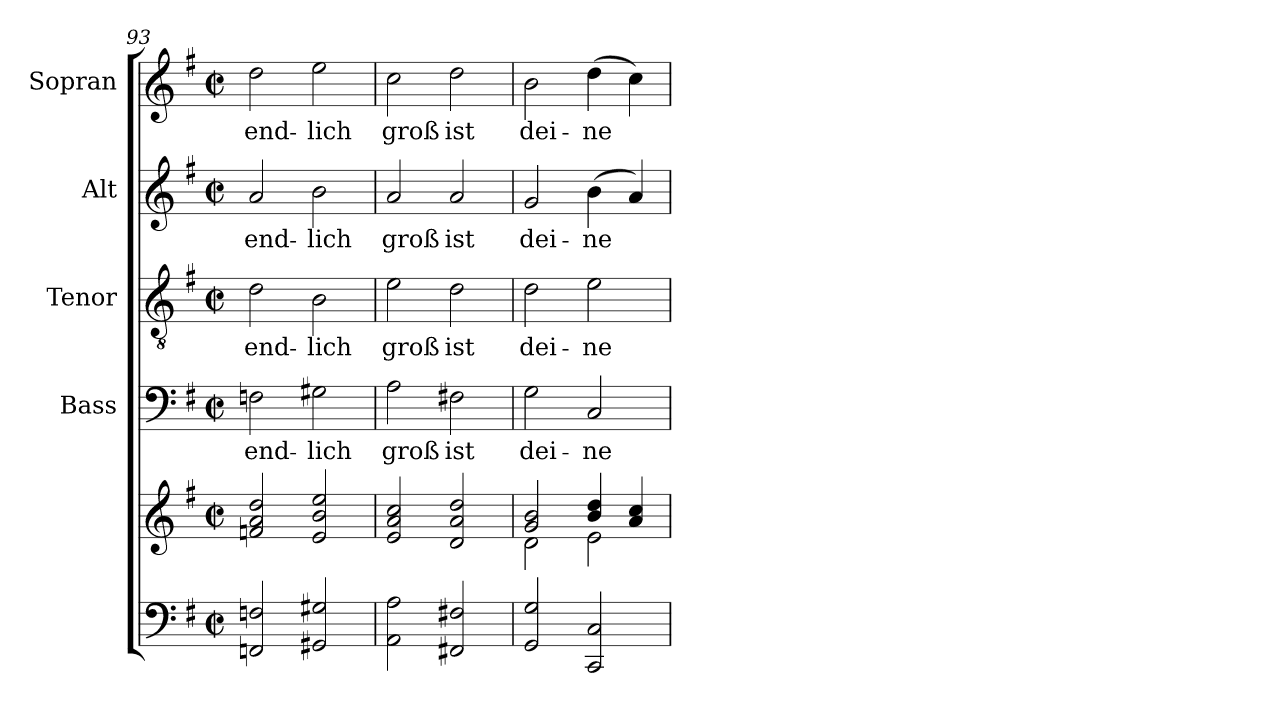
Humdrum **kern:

**kern	**kern	**kern	**text	**kern	**text	**kern	**text	**kern	**text
*part5	*part5	*part4	*part4	*part3	*part3	*part2	*part2	*part1	*part1
*staff6	*staff5	*staff4	*staff4	*staff3	*staff3	*staff2	*staff2	*staff1	*staff1
*	*	*I"Bass	*	*I"Tenor	*	*I"Alt	*	*I"Sopran	*
*	*	*I'B.	*	*I'T.	*	*I'A.	*	*I'S.	*
*clefF4	*clefG2	*clefF4	*	*clefGv2	*	*clefG2	*	*clefG2	*
*k[f#]	*k[f#]	*k[f#]	*	*k[f#]	*	*k[f#]	*	*k[f#]	*
*G:	*G:	*G:	*	*G:	*	*G:	*	*G:	*
*M2/2	*M2/2	*M2/2	*	*M2/2	*	*M2/2	*	*M2/2	*
*met(c|)	*met(c|)	*met(c|)	*	*met(c|)	*	*met(c|)	*	*met(c|)	*
=93	=93	=93	=93	=93	=93	=93	=93	=93	=93
!	!	!	!LO:LY:b	!	!LO:LY:b	!	!LO:LY:b	!	!LO:LY:b
2FFn/ 2Fn/	2fn/ 2a/ 2dd/	2Fn\	-end-	2d\	-end-	2a/	-end-	2dd\	-end-
!	!	!	!LO:LY:b	!	!LO:LY:b	!	!LO:LY:b	!	!LO:LY:b
2GG#X/ 2G#X/	2e/ 2b/ 2ee/	2G#X\	-lich	2B\	-lich	2b\	-lich	2ee\	-lich
!!LO:PB:g=z
=94	=94	=94	=94	=94	=94	=94	=94	=94	=94
!	!	!	!LO:LY:b	!	!LO:LY:b	!	!LO:LY:b	!	!LO:LY:b
2AA\ 2A\	2e/ 2a/ 2cc/	2A\	groß	2e\	groß	2a/	groß	2cc\	groß
!	!	!	!LO:LY:b	!	!LO:LY:b	!	!LO:LY:b	!	!LO:LY:b
2FF#X/ 2F#X/	2d/ 2a/ 2dd/	2F#X\	ist	2d\	ist	2a/	ist	2dd\	ist
=95	=95	=95	=95	=95	=95	=95	=95	=95	=95
*	*^	*	*	*	*	*	*	*	*
!	!	!	!	!LO:LY:b	!	!LO:LY:b	!	!LO:LY:b	!	!LO:LY:b
2GG/ 2G/	2g/ 2b/	2d\	2G\	dei-	2d\	dei-	2g/	dei-	2b\	dei-
!	!	!	!	!LO:LY:b	!	!LO:LY:b	!	!LO:LY:b	!	!LO:LY:b
2CC/ 2C/	4b/ 4dd/	2e\	2C/	-ne	2e\	-ne	(>4b\	-ne	(>4dd\	-ne
.	4a/ 4cc/	.	.	.	.	.	4a/)	.	4cc\)	.
*	*v	*v	*	*	*	*	*	*	*	*
=	=	=	=	=	=	=	=	=	=
*-	*-	*-	*-	*-	*-	*-	*-	*-	*-
